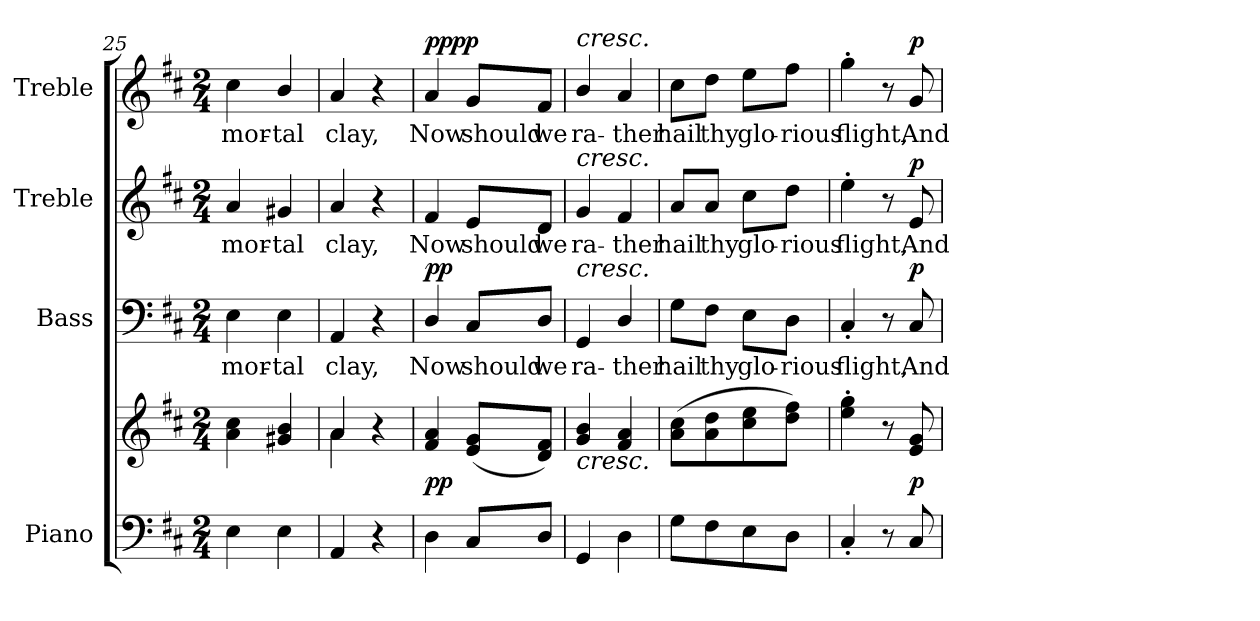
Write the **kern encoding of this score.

**kern	**kern	**dynam	**kern	**text	**dynam	**kern	**text	**dynam	**kern	**text	**dynam
*part4	*part4	*part4	*part3	*part3	*part3	*part2	*part2	*part2	*part1	*part1	*part1
*staff5	*staff4	*staff4/5	*staff3	*staff3	*staff3	*staff2	*staff2	*staff2	*staff1	*staff1	*staff1
*I"Piano	*	*	*I"Bass	*	*	*I"Treble	*	*	*I"Treble	*	*
*I'Pno.	*	*	*I'B.	*	*	*I'Tr.	*	*	*I'Tr.	*	*
*clefF4	*clefG2	*	*clefF4	*	*	*clefG2	*	*	*clefG2	*	*
*k[f#c#]	*k[f#c#]	*	*k[f#c#]	*	*	*k[f#c#]	*	*	*k[f#c#]	*	*
*D:	*D:	*	*D:	*	*	*D:	*	*	*D:	*	*
*M2/4	*M2/4	*	*M2/4	*	*	*M2/4	*	*	*M2/4	*	*
=25	=25	=25	=25	=25	=25	=25	=25	=25	=25	=25	=25
!	!	!	!	!LO:LY:b:color=#000000	!	!	!	!	!	!	!
!	!	!	!	!	!	!	!LO:LY:b:color=#000000	!	!	!	!
!	!	!	!	!	!	!	!	!	!	!LO:LY:b:color=#000000	!
4Ei\	4ai\ 4cc#i	.	4Ei\	mor-	.	4ai/	mor-	.	4cc#i\	mor-	.
!	!	!	!	!LO:LY:b:color=#000000	!	!	!	!	!	!	!
!	!	!	!	!	!	!	!LO:LY:b:color=#000000	!	!	!	!
!	!	!	!	!	!	!	!	!	!	!LO:LY:b:color=#000000	!
4Ei\	4g#Xi/ 4bi	.	4Ei\	-tal	.	4g#Xi/	-tal	.	4bi/	-tal	.
!!LO:PB:g=z
=26	=26	=26	=26	=26	=26	=26	=26	=26	=26	=26	=26
*	*^	*	*	*	*	*	*	*	*	*	*
!	!	!	!	!	!LO:LY:b:color=#000000	!	!	!	!	!	!	!
!	!	!	!	!	!	!	!	!LO:LY:b:color=#000000	!	!	!	!
!	!	!	!	!	!	!	!	!	!	!	!LO:LY:b:color=#000000	!
4AAi/	4ai/	4ai\	.	4AAi/	clay,	.	4ai/	clay,	.	4ai/	clay,	.
4r	4r	4ryy	.	4r	.	.	4r	.	.	4r	.	.
*	*v	*v	*	*	*	*	*	*	*	*	*	*
=27	=27	=27	=27	=27	=27	=27	=27	=27	=27	=27	=27
*	*^	*	*	*	*	*	*	*	*	*	*
!	!	!	!	!	!LO:LY:b:color=#000000	!	!	!	!	!	!	!
*	*v	*v	*	*	*	*	*	*	*	*	*	*
*	*^	*	*	*	*	*	*	*	*	*	*
!	!	!	!	!	!	!	!	!LO:LY:b:color=#000000	!	!	!	!
*	*v	*v	*	*	*	*	*	*	*	*	*	*
*	*^	*	*	*	*	*	*	*	*	*	*
!	!	!	!	!	!	!	!	!	!	!	!LO:LY:b:color=#000000	!
*	*v	*v	*	*	*	*	*	*	*	*	*	*
4Di\	4f#i/ 4ai	pp	4Di/	Now	pp	4f#i/	Now	.	4ai/	Now	pp pp
!	!	!	!	!LO:LY:b:color=#000000	!	!	!	!	!	!	!
!	!	!	!	!	!	!	!LO:LY:b:color=#000000	!	!	!	!
!	!	!	!	!	!	!	!	!	!	!LO:LY:b:color=#000000	!
8C#i/L	(8ei/ 8giL	.	8C#i/L	should	.	8ei/L	should	.	8gi/L	should	.
!	!	!	!	!LO:LY:b:color=#000000	!	!	!	!	!	!	!
!	!	!	!	!	!	!	!LO:LY:b:color=#000000	!	!	!	!
!	!	!	!	!	!	!	!	!	!	!LO:LY:b:color=#000000	!
8Di/J	8di/ 8f#iJ)	.	8Di/J	we	.	8di/J	we	.	8f#i/J	we	.
=28	=28	=28	=28	=28	=28	=28	=28	=28	=28	=28	=28
!	!	!	!	!LO:LY:b:color=#000000	!	!	!	!	!	!	!
!	!	!	!	!	!	!	!LO:LY:b:color=#000000	!	!	!	!
!	!	!	!	!	!	!	!	!	!LO:TX:a:i:t=cresc.	!	!
!	!	!	!	!	!	!LO:TX:a:i:t=cresc.	!	!	!	!	!
!	!	!	!LO:TX:a:i:t=cresc.	!	!	!	!	!	!	!	!
!	!LO:TX:b:i:t=cresc.	!	!	!	!	!	!	!	!	!	!
!	!	!	!	!	!	!	!	!	!	!LO:LY:b:color=#000000	!
4GGi/	4gi/ 4bi	.	4GGi/	ra-	.	4gi/	ra-	.	4bi/	ra-	.
!	!	!	!	!LO:LY:b:color=#000000	!	!	!	!	!	!	!
!	!	!	!	!	!	!	!LO:LY:b:color=#000000	!	!	!	!
!	!	!	!	!	!	!	!	!	!	!LO:LY:b:color=#000000	!
4Di\	4f#i/ 4ai	.	4Di/	-ther	.	4f#i/	-ther	.	4ai/	-ther	.
=29	=29	=29	=29	=29	=29	=29	=29	=29	=29	=29	=29
!	!	!	!	!LO:LY:b:color=#000000	!	!	!	!	!	!	!
!	!	!	!	!	!	!	!LO:LY:b:color=#000000	!	!	!	!
!	!	!	!	!	!	!	!	!	!	!LO:LY:b:color=#000000	!
8Gi\L	(8ai\ 8cc#iL	.	8Gi\L	hail	.	8ai/L	hail	.	8cc#i\L	hail	.
!	!	!	!	!LO:LY:b:color=#000000	!	!	!	!	!	!	!
!	!	!	!	!	!	!	!LO:LY:b:color=#000000	!	!	!	!
!	!	!	!	!	!	!	!	!	!	!LO:LY:b:color=#000000	!
8F#i\	8ai\ 8ddi	.	8F#i\J	thy	.	8ai/J	thy	.	8ddi\J	thy	.
!	!	!	!	!LO:LY:b:color=#000000	!	!	!	!	!	!	!
!	!	!	!	!	!	!	!LO:LY:b:color=#000000	!	!	!	!
!	!	!	!	!	!	!	!	!	!	!LO:LY:b:color=#000000	!
8Ei\	8cc#i\ 8eei	.	8Ei\L	glo-	.	8cc#i\L	glo-	.	8eei\L	glo-	.
!	!	!	!	!LO:LY:b:color=#000000	!	!	!	!	!	!	!
!	!	!	!	!	!	!	!LO:LY:b:color=#000000	!	!	!	!
!	!	!	!	!	!	!	!	!	!	!LO:LY:b:color=#000000	!
8Di\J	8ddi\ 8ff#iJ)	.	8Di\J	-rious	.	8ddi\J	-rious	.	8ff#i\J	-rious	.
=30	=30	=30	=30	=30	=30	=30	=30	=30	=30	=30	=30
!	!	!	!	!LO:LY:b:color=#000000	!	!	!	!	!	!	!
!	!	!	!	!	!	!	!LO:LY:b:color=#000000	!	!	!	!
!	!	!	!	!	!	!	!	!	!	!LO:LY:b:color=#000000	!
4C#'i/	4eei\' 4ggi'	.	4C#'i/	flight,	.	4ee'i\	flight,	.	4gg'i\	flight,	.
8r	8r	.	8r	.	.	8r	.	.	8r	.	.
!	!	!	!	!LO:LY:b:color=#000000	!	!	!	!	!	!	!
!	!	!	!	!	!	!	!LO:LY:b:color=#000000	!	!	!	!
!	!	!	!	!	!	!	!	!	!	!LO:LY:b:color=#000000	!
8C#i/	8ei/ 8gi	p	8C#i/	And	p	8ei/	And	p	8gi/	And	p
=	=	=	=	=	=	=	=	=	=	=	=
*-	*-	*-	*-	*-	*-	*-	*-	*-	*-	*-	*-
